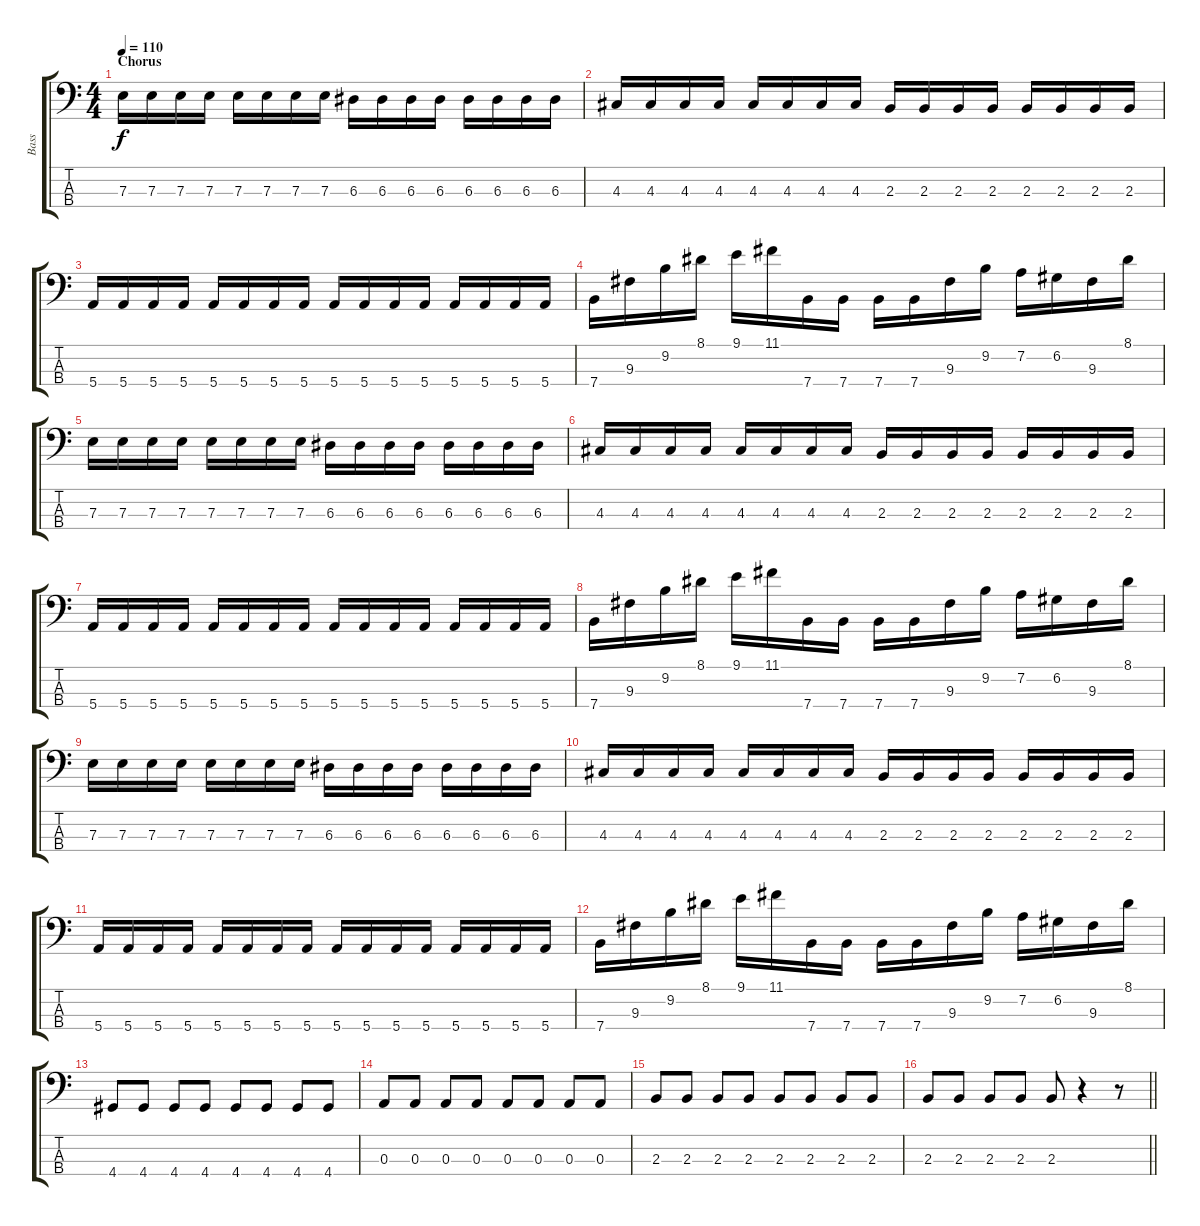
\track ("Bass" "Bass") {instrument electricbasspick}
\staff {score tabs}
\tuning (G2 D2 A1 E1) {hide}
\ts (4 4)
\section ("" "Chorus")
\tempo 110
\clef f4
\ks c
7.3.16{dy f} 7.3.16 7.3.16 7.3.16 7.3.16 7.3.16 7.3.16 7.3.16 6.3.16 6.3.16 6.3.16 6.3.16 6.3.16 6.3.16 6.3.16 6.3.16 |
4.3.16 4.3.16 4.3.16 4.3.16 4.3.16 4.3.16 4.3.16 4.3.16 2.3.16 2.3.16 2.3.16 2.3.16 2.3.16 2.3.16 2.3.16 2.3.16 |
5.4.16 5.4.16 5.4.16 5.4.16 5.4.16 5.4.16 5.4.16 5.4.16 5.4.16 5.4.16 5.4.16 5.4.16 5.4.16 5.4.16 5.4.16 5.4.16 |
7.4.16 9.3.16 9.2.16 8.1.16 9.1.16 11.1.16 7.4.16 7.4.16 7.4.16 7.4.16 9.3.16 9.2.16 7.2.16 6.2.16 9.3.16 8.1.16 |
7.3.16 7.3.16 7.3.16 7.3.16 7.3.16 7.3.16 7.3.16 7.3.16 6.3.16 6.3.16 6.3.16 6.3.16 6.3.16 6.3.16 6.3.16 6.3.16 |
4.3.16 4.3.16 4.3.16 4.3.16 4.3.16 4.3.16 4.3.16 4.3.16 2.3.16 2.3.16 2.3.16 2.3.16 2.3.16 2.3.16 2.3.16 2.3.16 |
5.4.16 5.4.16 5.4.16 5.4.16 5.4.16 5.4.16 5.4.16 5.4.16 5.4.16 5.4.16 5.4.16 5.4.16 5.4.16 5.4.16 5.4.16 5.4.16 |
7.4.16 9.3.16 9.2.16 8.1.16 9.1.16 11.1.16 7.4.16 7.4.16 7.4.16 7.4.16 9.3.16 9.2.16 7.2.16 6.2.16 9.3.16 8.1.16 |
7.3.16 7.3.16 7.3.16 7.3.16 7.3.16 7.3.16 7.3.16 7.3.16 6.3.16 6.3.16 6.3.16 6.3.16 6.3.16 6.3.16 6.3.16 6.3.16 |
4.3.16 4.3.16 4.3.16 4.3.16 4.3.16 4.3.16 4.3.16 4.3.16 2.3.16 2.3.16 2.3.16 2.3.16 2.3.16 2.3.16 2.3.16 2.3.16 |
5.4.16 5.4.16 5.4.16 5.4.16 5.4.16 5.4.16 5.4.16 5.4.16 5.4.16 5.4.16 5.4.16 5.4.16 5.4.16 5.4.16 5.4.16 5.4.16 |
7.4.16 9.3.16 9.2.16 8.1.16 9.1.16 11.1.16 7.4.16 7.4.16 7.4.16 7.4.16 9.3.16 9.2.16 7.2.16 6.2.16 9.3.16 8.1.16 |
4.4.8 4.4.8 4.4.8 4.4.8 4.4.8 4.4.8 4.4.8 4.4.8 |
0.3.8 0.3.8 0.3.8 0.3.8 0.3.8 0.3.8 0.3.8 0.3.8 |
2.3.8 2.3.8 2.3.8 2.3.8 2.3.8 2.3.8 2.3.8 2.3.8 |
\barLineRight lightlight
2.3.8 2.3.8 2.3.8 2.3.8 2.3.8 r.4 r.8
